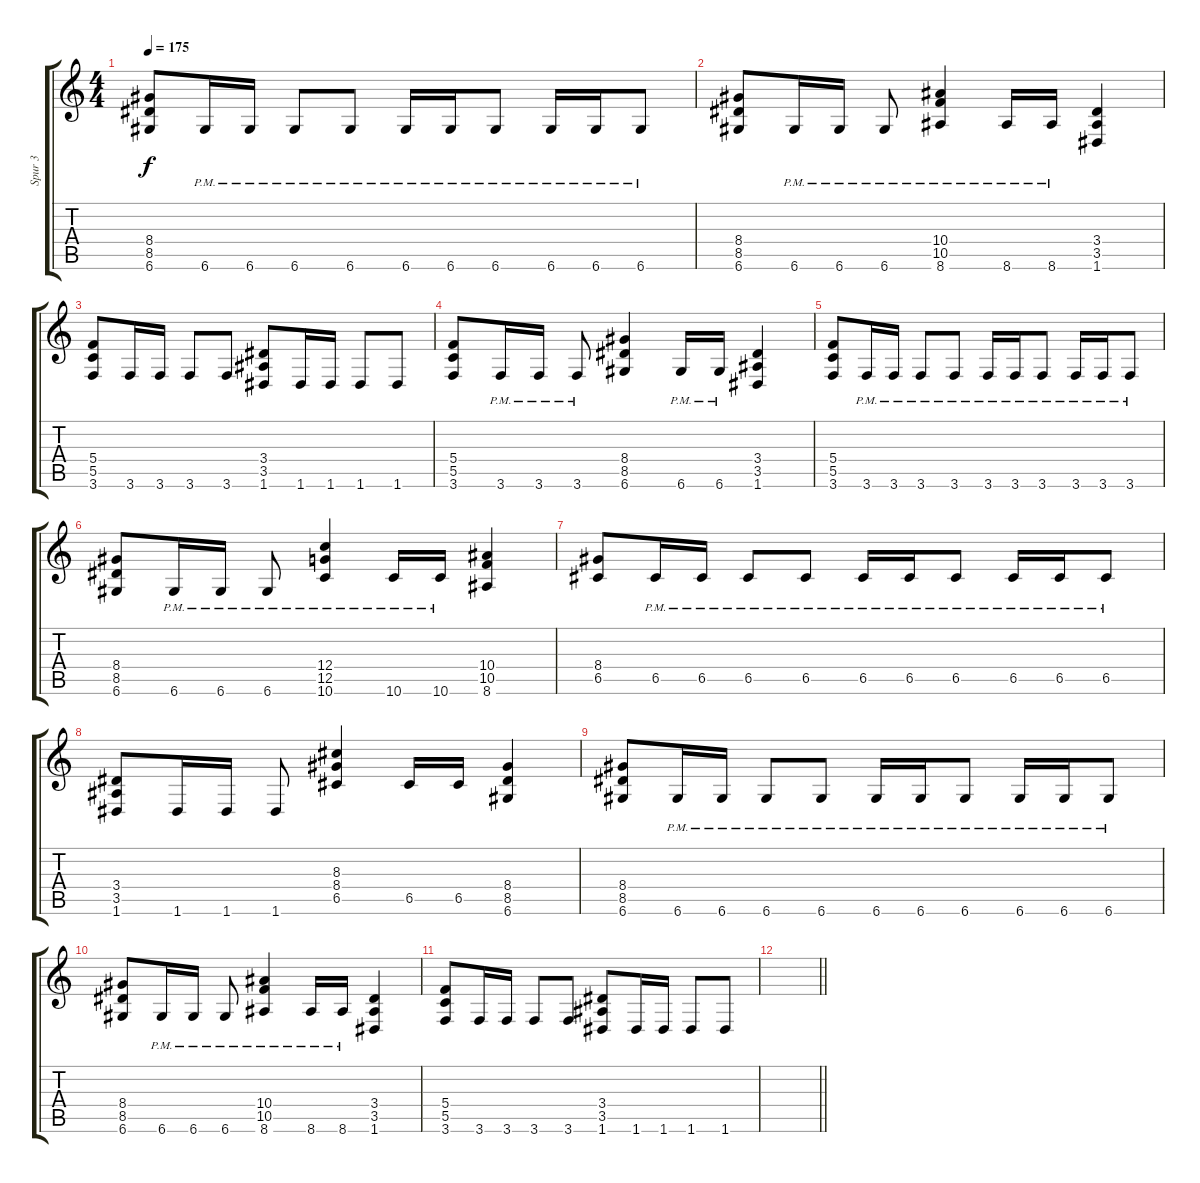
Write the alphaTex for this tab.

\track ("Spur 3" "Spur 3") {instrument distortionguitar}
\staff {score tabs}
\tuning (D4 A3 F3 C3 G2 D2) {hide}
\ts (4 4)
\tempo 175
\clef g2
\ks c
(8.4 8.5 6.6).8{dy f} 6.6{pm}.16 6.6{pm}.16 6.6{pm}.8 6.6{pm}.8 6.6{pm}.16 6.6{pm}.16 6.6{pm}.8 6.6{pm}.16 6.6{pm}.16 6.6{pm}.8 |
(8.4 8.5 6.6).8 6.6{pm}.16 6.6{pm}.16 6.6{pm}.8 (10.4 10.5 8.6{pm}).4 8.6{pm}.16 8.6{pm}.16 (3.4 3.5 1.6).4 |
(5.4 5.5 3.6).8 3.6.16 3.6.16 3.6.8 3.6.8 (3.4 3.5 1.6).8 1.6.16 1.6.16 1.6.8 1.6.8 |
(5.4 5.5 3.6).8 3.6{pm}.16 3.6{pm}.16 3.6{pm}.8 (8.4 8.5 6.6).4 6.6{pm}.16 6.6{pm}.16 (3.4 3.5 1.6).4 |
(5.4 5.5 3.6).8 3.6{pm}.16 3.6{pm}.16 3.6{pm}.8 3.6{pm}.8 3.6{pm}.16 3.6{pm}.16 3.6{pm}.8 3.6{pm}.16 3.6{pm}.16 3.6{pm}.8 |
(8.4 8.5 6.6).8 6.6{pm}.16 6.6{pm}.16 6.6{pm}.8 (12.4 12.5 10.6{pm}).4 10.6{pm}.16 10.6{pm}.16 (10.4 10.5 8.6).4 |
(8.4 6.5).8 6.5{pm}.16 6.5{pm}.16 6.5{pm}.8 6.5{pm}.8 6.5{pm}.16 6.5{pm}.16 6.5{pm}.8 6.5{pm}.16 6.5{pm}.16 6.5{pm}.8 |
(3.4 3.5 1.6).8 1.6.16 1.6.16 1.6.8 (8.3 8.4 6.5).4 6.5.16 6.5.16 (8.4 8.5 6.6).4 |
(8.4 8.5 6.6).8 6.6{pm}.16 6.6{pm}.16 6.6{pm}.8 6.6{pm}.8 6.6{pm}.16 6.6{pm}.16 6.6{pm}.8 6.6{pm}.16 6.6{pm}.16 6.6{pm}.8 |
(8.4 8.5 6.6).8 6.6{pm}.16 6.6{pm}.16 6.6{pm}.8 (10.4 10.5 8.6{pm}).4 8.6{pm}.16 8.6{pm}.16 (3.4 3.5 1.6).4 |
(5.4 5.5 3.6).8 3.6.16 3.6.16 3.6.8 3.6.8 (3.4 3.5 1.6).8 1.6.16 1.6.16 1.6.8 1.6.8 |
\barLineRight lightlight
